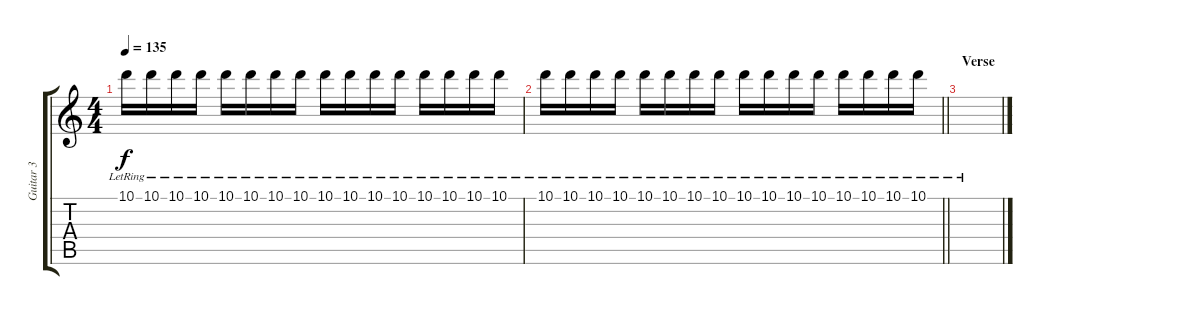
\track ("Guitar 3" "Guitar 3") {instrument overdrivenguitar}
\staff {score tabs}
\tuning (E4 B3 G3 D3 A2 E2) {hide}
\ts (4 4)
\tempo 135
\clef g2
\ks c
10.1{lr}.16{dy f} 10.1{lr}.16 10.1{lr}.16 10.1{lr}.16 10.1{lr}.16 10.1{lr}.16 10.1{lr}.16 10.1{lr}.16 10.1{lr}.16 10.1{lr}.16 10.1{lr}.16 10.1{lr}.16 10.1{lr}.16 10.1{lr}.16 10.1{lr}.16 10.1{lr}.16 |
\barLineRight lightlight
10.1{lr}.16 10.1{lr}.16 10.1{lr}.16 10.1{lr}.16 10.1{lr}.16 10.1{lr}.16 10.1{lr}.16 10.1{lr}.16 10.1{lr}.16 10.1{lr}.16 10.1{lr}.16 10.1{lr}.16 10.1{lr}.16 10.1{lr}.16 10.1{lr}.16 10.1{lr}.16 |
\section ("" "Verse")
